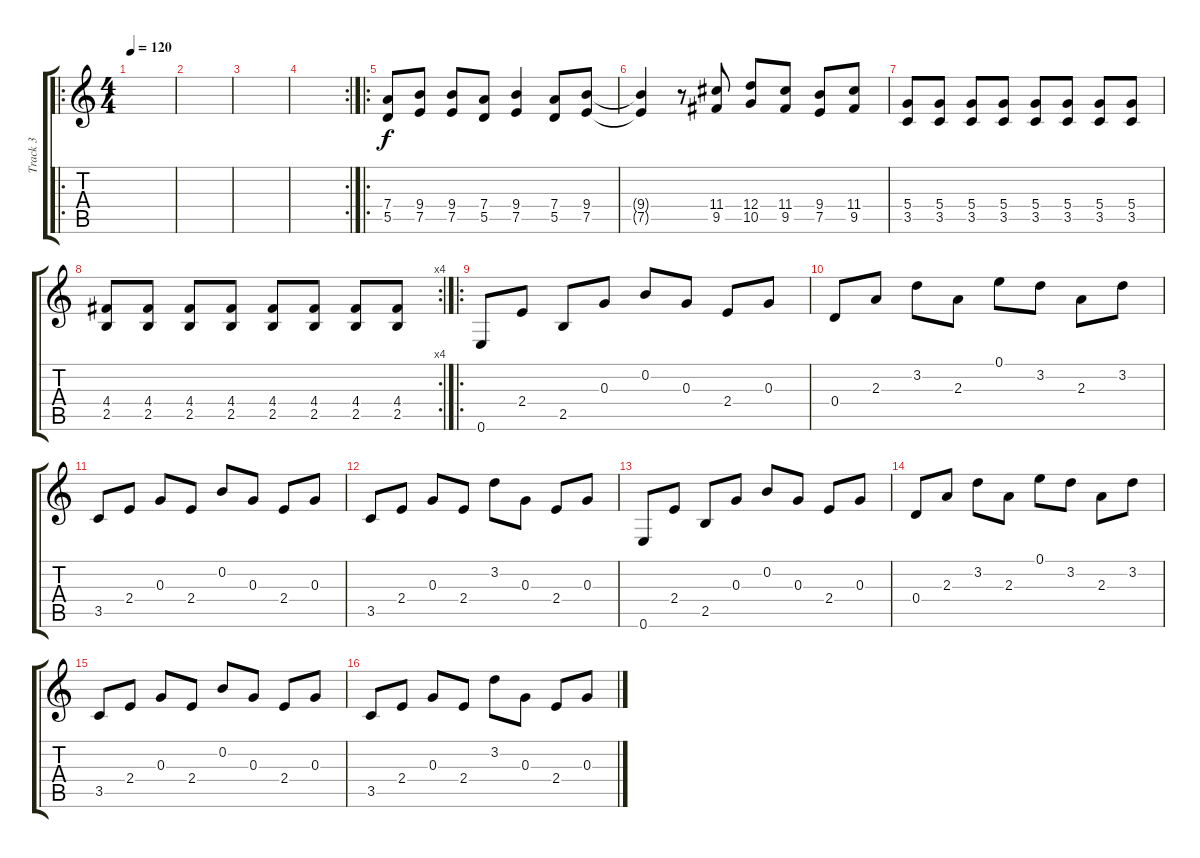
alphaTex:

\track ("Track 3" "Track 3") {instrument distortionguitar}
\staff {score tabs}
\tuning (E4 B3 G3 D3 A2 E2) {hide}
\ro
\ts (4 4)
\tempo 120
\clef g2
\ks c
|
|
|
\rc 2
|
\ro
(7.4 5.5).8{dy f} (9.4 7.5).8 (9.4 7.5).8 (7.4 5.5).8 (9.4 7.5).4 (7.4 5.5).8 (9.4 7.5).8 |
(9.4{t} 7.5{t}).4 r.8 (11.4 9.5).8 (12.4 10.5).8 (11.4 9.5).8 (9.4 7.5).8 (11.4 9.5).8 |
(5.4 3.5).8 (5.4 3.5).8 (5.4 3.5).8 (5.4 3.5).8 (5.4 3.5).8 (5.4 3.5).8 (5.4 3.5).8 (5.4 3.5).8 |
\rc 4
(4.4 2.5).8 (4.4 2.5).8 (4.4 2.5).8 (4.4 2.5).8 (4.4 2.5).8 (4.4 2.5).8 (4.4 2.5).8 (4.4 2.5).8 |
\ro
0.6.8{instrument electricguitarclean} 2.4.8 2.5.8 0.3.8 0.2.8 0.3.8 2.4.8 0.3.8 |
0.4.8 2.3.8 3.2.8 2.3.8 0.1.8 3.2.8 2.3.8 3.2.8 |
3.5.8 2.4.8 0.3.8 2.4.8 0.2.8 0.3.8 2.4.8 0.3.8 |
3.5.8 2.4.8 0.3.8 2.4.8 3.2.8 0.3.8 2.4.8 0.3.8 |
0.6.8{instrument electricguitarclean} 2.4.8 2.5.8 0.3.8 0.2.8 0.3.8 2.4.8 0.3.8 |
0.4.8 2.3.8 3.2.8 2.3.8 0.1.8 3.2.8 2.3.8 3.2.8 |
3.5.8 2.4.8 0.3.8 2.4.8 0.2.8 0.3.8 2.4.8 0.3.8 |
3.5.8 2.4.8 0.3.8 2.4.8 3.2.8 0.3.8 2.4.8 0.3.8
